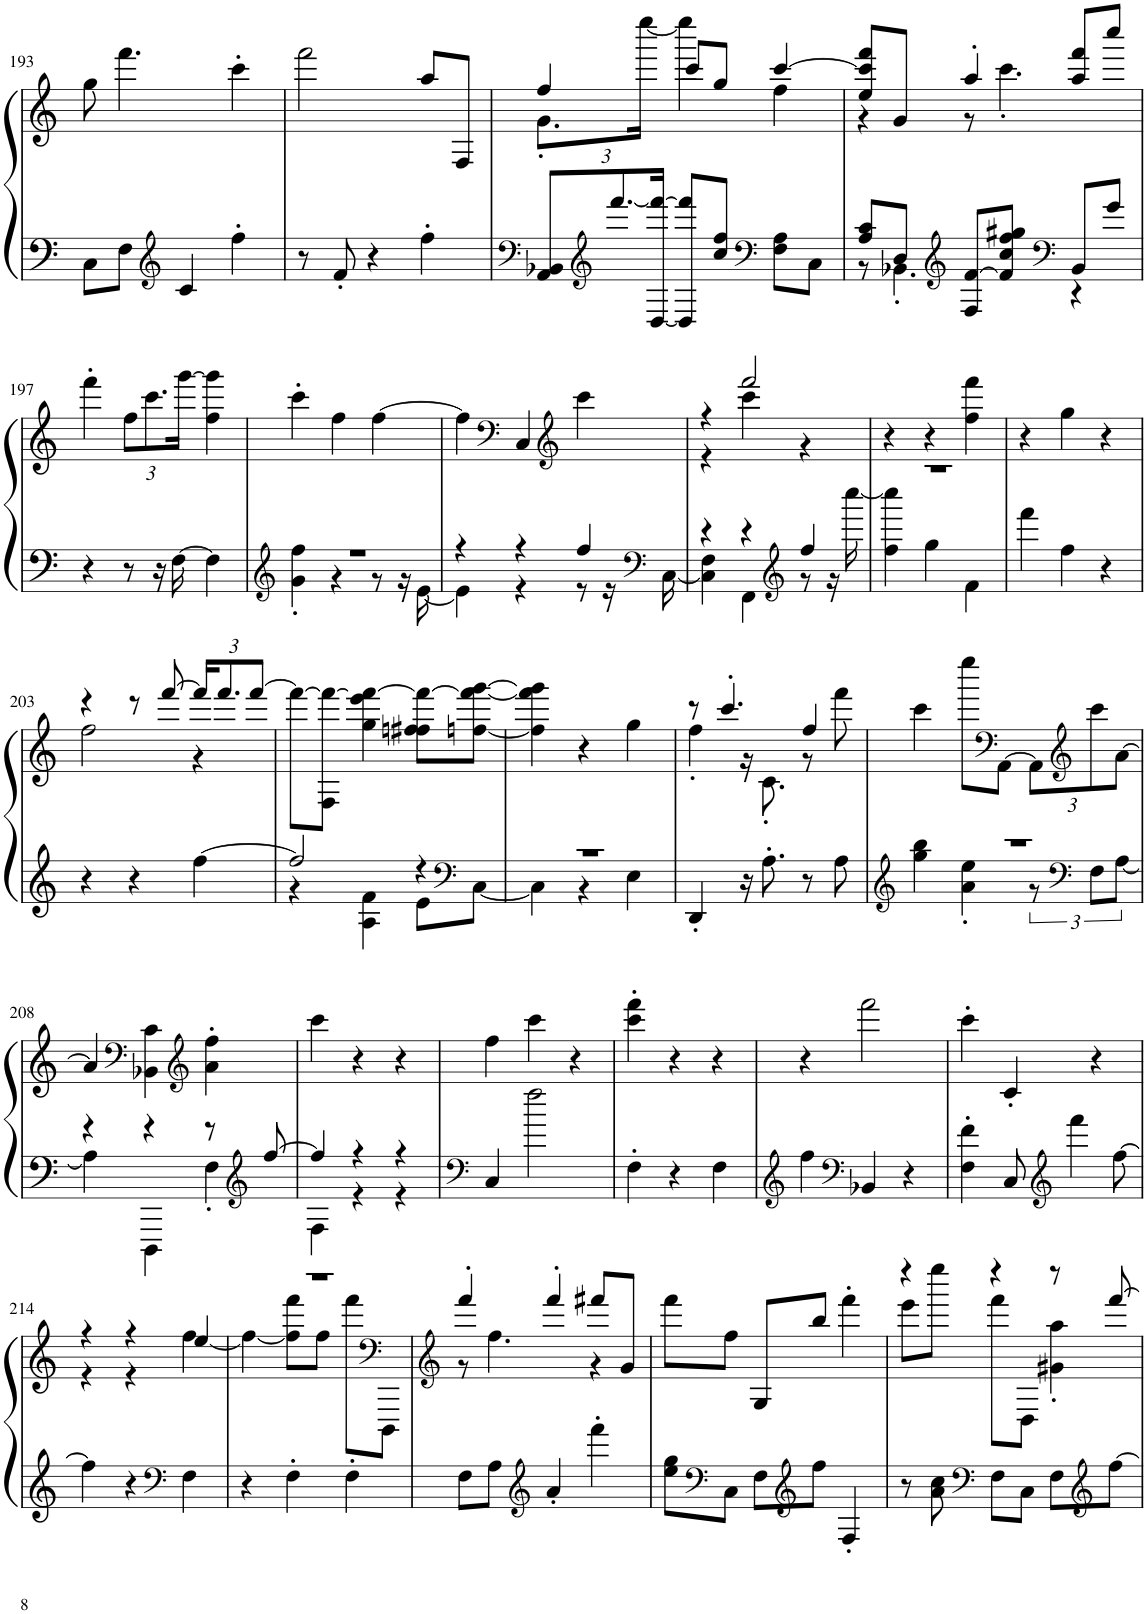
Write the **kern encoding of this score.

**kern	**kern
*part1	*part1
*staff2	*staff1
*I"Piano	*
*I'Pno.	*
!!LO:PB:g=z
*clefF4	*clefG2
*k[]	*k[]
*M3/4	*M3/4
=193	=193
8C\L	8gg\
8F\J	4.fff\
*clefG2	*
4c/	.
4ff'\	4ccc'\
=194	=194
8r	2fff\
8f'/	.
4r	.
4ff'\	8aa/L
.	8F/J
=195	=195
*clefF4	*
*Xbrackettup	*
*	*^
12AA/ 12BB-X/L	4ff/	8.g'\L
*clefG2	*	*
[12.fff/	.	.
.	.	[16eeee\Jk
[24D/ 24fff/_Jk	.	.
8D/] 8fff/]L	8ccc/L	4eeee\]
8cc/ 8ff/J	8gg/J	.
*clefF4	*	*
8F\ 8A\L	[4ccc/	4ff\
8C\J	.	.
=196	=196	=196
*^	*	*
8A/ 8c/L	8r	8ee/ 8ccc/] 8fff/L	4r
8D/J	4.BB-X'\	8g/J	.
*clefG2	*	*	*
8F/ [8f/L	.	4aa'/	8r
8f/] 8cc/ 8ff/ 8gg#X/J	.	.	4.ccc'\
*clefF4	*	*	*
8BB-/L	4r	8aa/ 8fff/L	.
8g/J	.	8cccc/J	.
*v	*v	*	*
*	*v	*v
!!LO:LB:g=z
=197	=197
4r	4fff'\
*	*Xbrackettup
8r	12ff\L
.	12.ccc\
16r	.
[16F\	.
.	[24ggg\Jk
4F\]	4ff\ 4ggg\]
=198	=198
*clefG2	*
*^	*
2.r	4g\' 4ff\'	4ccc'\
.	4r	4ff\
.	8r	[4ff\
.	16r	.
.	[16e\	.
=199	=199	=199
4r	4e\]	4ff\]
*	*	*clefF4
4r	4r	4C/
*	*	*clefG2
4ff/	8r	4ccc\
.	16r	.
*clefF4	*	*
.	[16C\	.
=200	=200	=200
*	*	*^
4r	4C\] 4F\	4r	4r
4r	4FF\	2fff/	4ccc\
*clefG2	*	*	*
4ff/	8r	.	4r
.	16r	.	.
.	[16cccc\	.	.
*	*	*v	*v
=201	=201	=201
2.r	4ff\ 4cccc\]	4r
.	4gg\	4r
.	4f\	4ff\ 4fff\
*v	*v	*
=202	=202
4fff\	4r
4ff\	4gg\
4r	4r
!!LO:LB:g=z
=203	=203
*	*^
4r	4r	2ff\
4r	8r	.
.	[8fff/	.
[4ff\	24fff/KL]	4r
.	12.fff/	.
.	[12fff/J	.
*	*v	*v
=204	=204
*^	*
2ff/]	4r	8fff\L_
.	.	8F\ 8fff\_J
.	4A\ 4f\	4gg\ 4eee\ 4fff\_
4r	8e\L	8ffn\ 8ff#X\ 8fff\_L
*clefF4	*	*
.	[8C\J	[8ffn\ 8fff\_ [8ggg\J
=205	=205	=205
2.r	4C\]	4ff\] 4fff\] 4ggg\]
.	4r	4r
.	4E\	4gg\
*v	*v	*
=206	=206
*	*^
4DD'/	8r	4ff'\
.	4.ccc'/	.
16r	.	16r
8.A'\	.	8.c'\
8r	4ff/	8r
8A\	.	8fff\
*	*v	*v
=207	=207
*clefG2	*
*^	*
2.r	4gg\ 4bb\	4ccc\
.	4a\' 4ee\'	8eeee\L
*	*	*clefF4
.	.	[8AA\J
*	*brackettup	*
.	12r	12AA\L]
*clefF4	*	*clefG2
.	12F\L	12ccc\
.	[12A\J	[12a\J
!!LO:LB:g=z
=208	=208	=208
4r	4A\]	4a/]
*	*	*clefF4
4r	4DDD\	4BB-X\ 4c\
*	*	*clefG2
8r	4F'\	4a\' 4ff\'
*clefG2	*	*
[8ff/	.	.
=209	=209	=209
4ff/]	4F\	4ccc\
4r	4r	4r
4r	4r	4r
*v	*v	*
=210	=210
*clefF4	*
4C/	4ff\
2ff\	4ccc\
.	4r
=211	=211
4F'\	4ccc\' 4fff\'
4r	4r
4F\	4r
=212	=212
*clefG2	*
4ff\	4r
*clefF4	*
4BB-X/	2fff\
4r	.
=213	=213
4F\' 4f\'	4ccc'\
8C/	4c'/
*clefG2	*
4fff\	.
.	4r
[8ff\	.
!!LO:LB:g=z
=214	=214
*	*^
4ff\]	4r	4r
4r	4r	4r
*clefF4	*	*
4F\	4ee/	[4ff\
=215	=215	=215
4r	2.r	4ff\_
4F'\	.	8ff\] 8fff\L
.	.	8ff\J
4F'\	.	8fff\L
*	*clefF4	*
.	.	8DDD\J
=216	=216	=216
*	*clefG2	*
8F\L	4fff'/	8r
8A\J	.	4.ff\
*clefG2	*	*
4a'/	4fff'/	.
4fff'\	8fff#X/L	4r
.	8g/J	.
*	*v	*v
=217	=217
8ee\ 8gg\L	8fff\L
*clefF4	*
8C\J	8ff\J
8F\L	8G/L
*clefG2	*
8ff\J	8bb/J
4F'/	4fff'\
=218	=218
*	*^
8r	4r	8eee\L
8a\ 8cc\	.	8eeee\J
*clefF4	*	*
8F\L	4r	8fff\L
8C\J	.	8D\J
8F\L	8r	4g#X\' 4aa\'
*clefG2	*	*
[8ff\J	[8fff/	.
*	*v	*v
=	=
*-	*-
